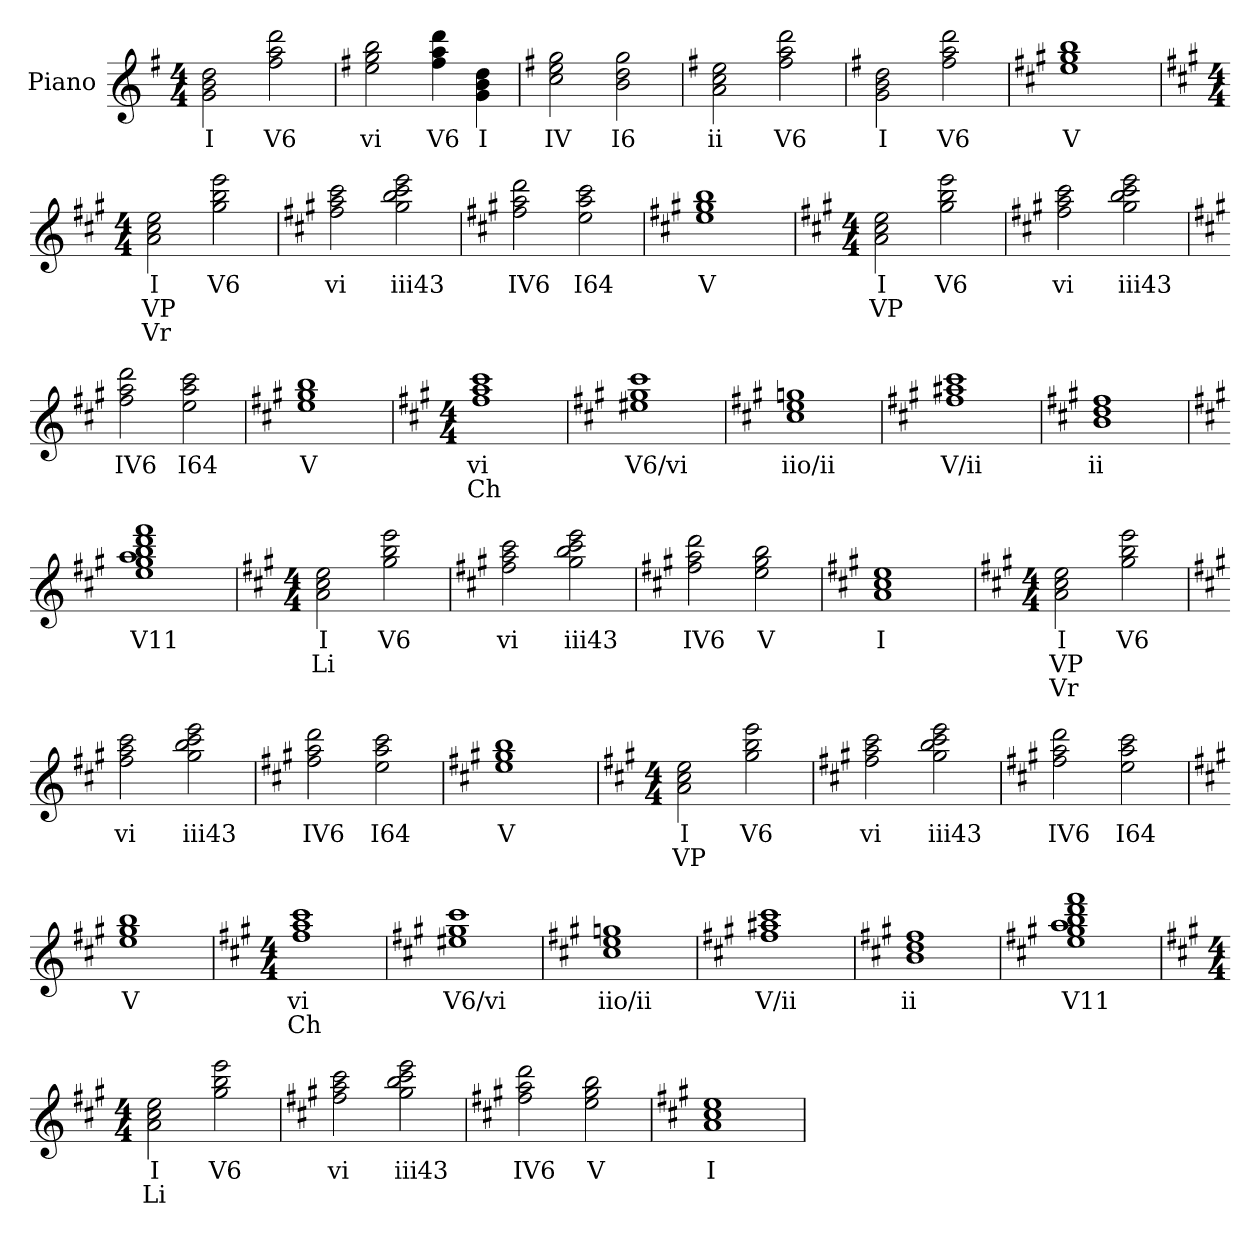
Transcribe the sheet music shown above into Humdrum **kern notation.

**kern	**text	**text	**text
*part1	*part1	*part1	*part1
*staff1	*staff1	*staff1	*staff1
*I"Piano	*	*	*
*I'Pno	*	*	*
*k[f#]	*	*	*
*G:	*	*	*
*M4/4	*	*	*
=	=	=	=
2g 2b 2dd	I	.	.
2ff# 2aa 2ddd	V6	.	.
=	=	=	=
*k[f#]	*	*	*
*G:	*	*	*
2ee 2gg 2bb	vi	.	.
4ff# 4aa 4ddd	V6	.	.
4g 4b 4dd	I	.	.
=	=	=	=
*k[f#]	*	*	*
*G:	*	*	*
2cc 2ee 2gg	IV	.	.
2b 2dd 2gg	I6	.	.
=	=	=	=
*k[f#]	*	*	*
*G:	*	*	*
2a 2cc 2ee	ii	.	.
2ff# 2aa 2ddd	V6	.	.
=	=	=	=
*k[f#]	*	*	*
*G:	*	*	*
2g 2b 2dd	I	.	.
2ff# 2aa 2ddd	V6	.	.
=	=	=	=
*k[f#c#g#]	*	*	*
*A:	*	*	*
1ee 1gg# 1bb	V	.	.
=	=	=	=
*k[f#c#g#]	*	*	*
*A:	*	*	*
*M4/4	*	*	*
2a 2cc# 2ee	I	VP	Vr
2gg# 2bb 2eee	V6	.	.
=	=	=	=
*k[f#c#g#]	*	*	*
*A:	*	*	*
2ff# 2aa 2ccc#	vi	.	.
2gg# 2bb 2ccc# 2eee	iii43	.	.
=	=	=	=
*k[f#c#g#]	*	*	*
*A:	*	*	*
2ff# 2aa 2ddd	IV6	.	.
2ee 2aa 2ccc#	I64	.	.
=	=	=	=
*k[f#c#g#]	*	*	*
*A:	*	*	*
1ee 1gg# 1bb	V	.	.
=	=	=	=
*k[f#c#g#]	*	*	*
*A:	*	*	*
*M4/4	*	*	*
2a 2cc# 2ee	I	VP	.
2gg# 2bb 2eee	V6	.	.
=	=	=	=
*k[f#c#g#]	*	*	*
*A:	*	*	*
2ff# 2aa 2ccc#	vi	.	.
2gg# 2bb 2ccc# 2eee	iii43	.	.
=	=	=	=
*k[f#c#g#]	*	*	*
*A:	*	*	*
2ff# 2aa 2ddd	IV6	.	.
2ee 2aa 2ccc#	I64	.	.
=	=	=	=
*k[f#c#g#]	*	*	*
*A:	*	*	*
1ee 1gg# 1bb	V	.	.
=	=	=	=
*k[f#c#g#]	*	*	*
*A:	*	*	*
*M4/4	*	*	*
1ff# 1aa 1ccc#	vi	Ch	.
=	=	=	=
*k[f#c#g#]	*	*	*
*A:	*	*	*
1ee#X 1gg# 1ccc#	V6/vi	.	.
=	=	=	=
*k[f#c#g#]	*	*	*
*A:	*	*	*
1cc# 1ee 1ggn	iio/ii	.	.
=	=	=	=
*k[f#c#g#]	*	*	*
*A:	*	*	*
1ff# 1aa#X 1ccc#	V/ii	.	.
=	=	=	=
*k[f#c#g#]	*	*	*
*A:	*	*	*
1b 1dd 1ff#	ii	.	.
=	=	=	=
*k[f#c#g#]	*	*	*
*A:	*	*	*
1ee 1gg# 1bb 1ddd 1fff# 1aa	V11	.	.
=	=	=	=
*k[f#c#g#]	*	*	*
*A:	*	*	*
*M4/4	*	*	*
2a 2cc# 2ee	I	Li	.
2gg# 2bb 2eee	V6	.	.
=	=	=	=
*k[f#c#g#]	*	*	*
*A:	*	*	*
2ff# 2aa 2ccc#	vi	.	.
2gg# 2bb 2ccc# 2eee	iii43	.	.
=	=	=	=
*k[f#c#g#]	*	*	*
*A:	*	*	*
2ff# 2aa 2ddd	IV6	.	.
2ee 2gg# 2bb	V	.	.
=	=	=	=
*k[f#c#g#]	*	*	*
*A:	*	*	*
1a 1cc# 1ee	I	.	.
=	=	=	=
*k[f#c#g#]	*	*	*
*A:	*	*	*
*M4/4	*	*	*
2a 2cc# 2ee	I	VP	Vr
2gg# 2bb 2eee	V6	.	.
=	=	=	=
*k[f#c#g#]	*	*	*
*A:	*	*	*
2ff# 2aa 2ccc#	vi	.	.
2gg# 2bb 2ccc# 2eee	iii43	.	.
=	=	=	=
*k[f#c#g#]	*	*	*
*A:	*	*	*
2ff# 2aa 2ddd	IV6	.	.
2ee 2aa 2ccc#	I64	.	.
=	=	=	=
*k[f#c#g#]	*	*	*
*A:	*	*	*
1ee 1gg# 1bb	V	.	.
=	=	=	=
*k[f#c#g#]	*	*	*
*A:	*	*	*
*M4/4	*	*	*
2a 2cc# 2ee	I	VP	.
2gg# 2bb 2eee	V6	.	.
=	=	=	=
*k[f#c#g#]	*	*	*
*A:	*	*	*
2ff# 2aa 2ccc#	vi	.	.
2gg# 2bb 2ccc# 2eee	iii43	.	.
=	=	=	=
*k[f#c#g#]	*	*	*
*A:	*	*	*
2ff# 2aa 2ddd	IV6	.	.
2ee 2aa 2ccc#	I64	.	.
=	=	=	=
*k[f#c#g#]	*	*	*
*A:	*	*	*
1ee 1gg# 1bb	V	.	.
=	=	=	=
*k[f#c#g#]	*	*	*
*A:	*	*	*
*M4/4	*	*	*
1ff# 1aa 1ccc#	vi	Ch	.
=	=	=	=
*k[f#c#g#]	*	*	*
*A:	*	*	*
1ee#X 1gg# 1ccc#	V6/vi	.	.
=	=	=	=
*k[f#c#g#]	*	*	*
*A:	*	*	*
1cc# 1ee 1ggn	iio/ii	.	.
=	=	=	=
*k[f#c#g#]	*	*	*
*A:	*	*	*
1ff# 1aa#X 1ccc#	V/ii	.	.
=	=	=	=
*k[f#c#g#]	*	*	*
*A:	*	*	*
1b 1dd 1ff#	ii	.	.
=	=	=	=
*k[f#c#g#]	*	*	*
*A:	*	*	*
1ee 1gg# 1bb 1ddd 1fff# 1aa	V11	.	.
=	=	=	=
*k[f#c#g#]	*	*	*
*A:	*	*	*
*M4/4	*	*	*
2a 2cc# 2ee	I	Li	.
2gg# 2bb 2eee	V6	.	.
=	=	=	=
*k[f#c#g#]	*	*	*
*A:	*	*	*
2ff# 2aa 2ccc#	vi	.	.
2gg# 2bb 2ccc# 2eee	iii43	.	.
=	=	=	=
*k[f#c#g#]	*	*	*
*A:	*	*	*
2ff# 2aa 2ddd	IV6	.	.
2ee 2gg# 2bb	V	.	.
=	=	=	=
*k[f#c#g#]	*	*	*
*A:	*	*	*
1a 1cc# 1ee	I	.	.
=	=	=	=
*-	*-	*-	*-
